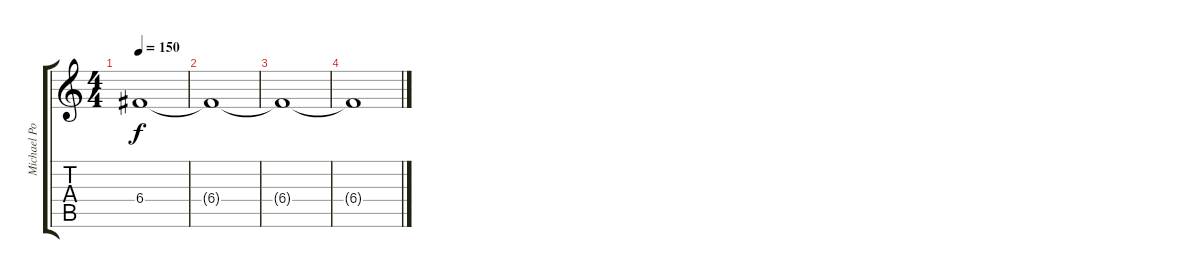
\track ("Michael Poulsen Solo" "Michael Po") {instrument distortionguitar}
\staff {score tabs}
\tuning (D4 A3 F3 C3 G2 D2) {hide}
\ts (4 4)
\tempo 150
\clef g2
\ks c
6.4.1{dy f volume 0} |
6.4{t}.1 |
6.4{t}.1 |
6.4{t}.1
